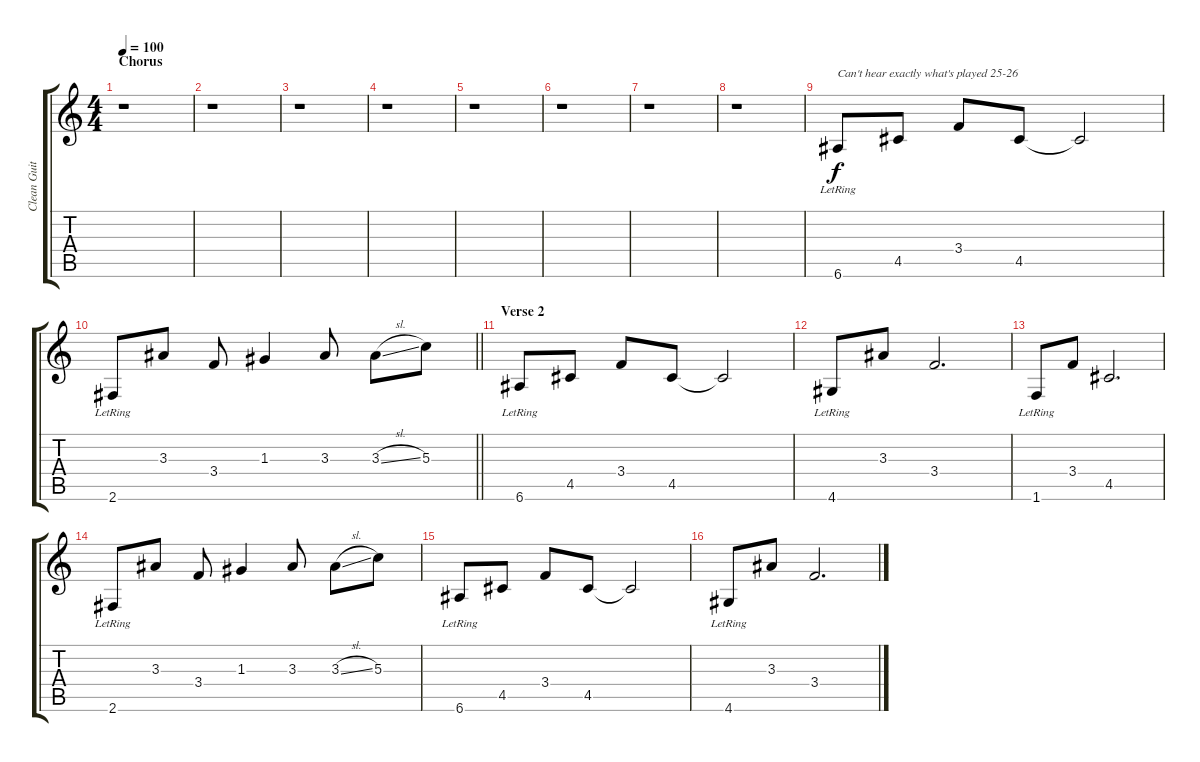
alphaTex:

\track ("Clean Guitar" "Clean Guit") {instrument electricguitarclean}
\staff {score tabs}
\tuning (E4 B3 G3 D3 A2 E2) {hide}
\ts (4 4)
\section ("" "Chorus")
\tempo 100
\clef g2
\ks c
r.1{dy f} |
r.1 |
r.1 |
r.1 |
r.1 |
r.1 |
r.1 |
r.1 |
6.6{lr}.8{txt "Can't hear exactly what's played 25-26"} 4.5.8 3.4.8 4.5.8 4.5{t}.2 |
\barLineRight lightlight
2.6{lr}.8 3.3.8 3.4.8 1.3.4 3.3.8 3.3{sl}.8 5.3.8 |
\section ("" "Verse 2")
6.6{lr}.8 4.5.8 3.4.8 4.5.8 4.5{t}.2 |
4.6{lr}.8 3.3.8 3.4.2{d} |
1.6{lr}.8 3.4.8 4.5.2{d} |
2.6{lr}.8 3.3.8 3.4.8 1.3.4 3.3.8 3.3{sl}.8 5.3.8 |
6.6{lr}.8 4.5.8 3.4.8 4.5.8 4.5{t}.2 |
4.6{lr}.8 3.3.8 3.4.2{d}
